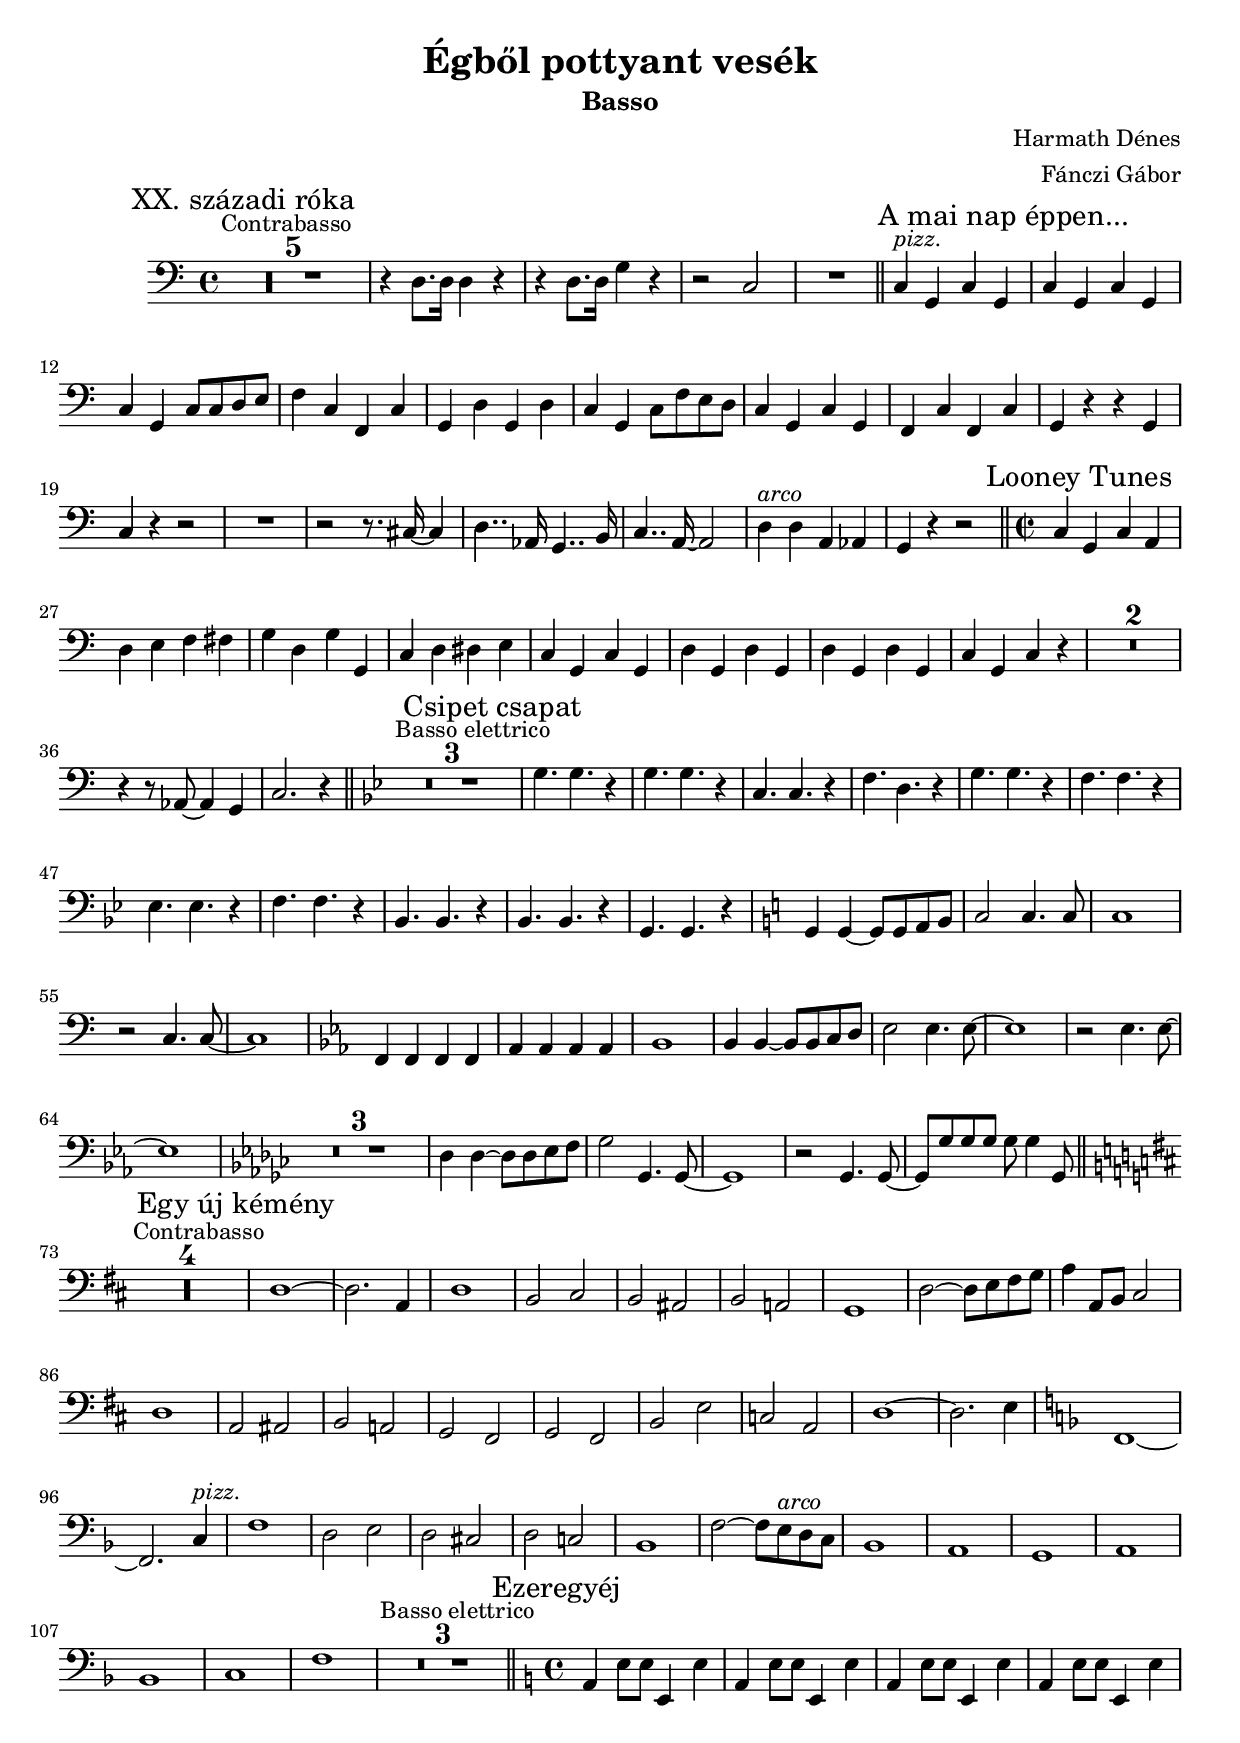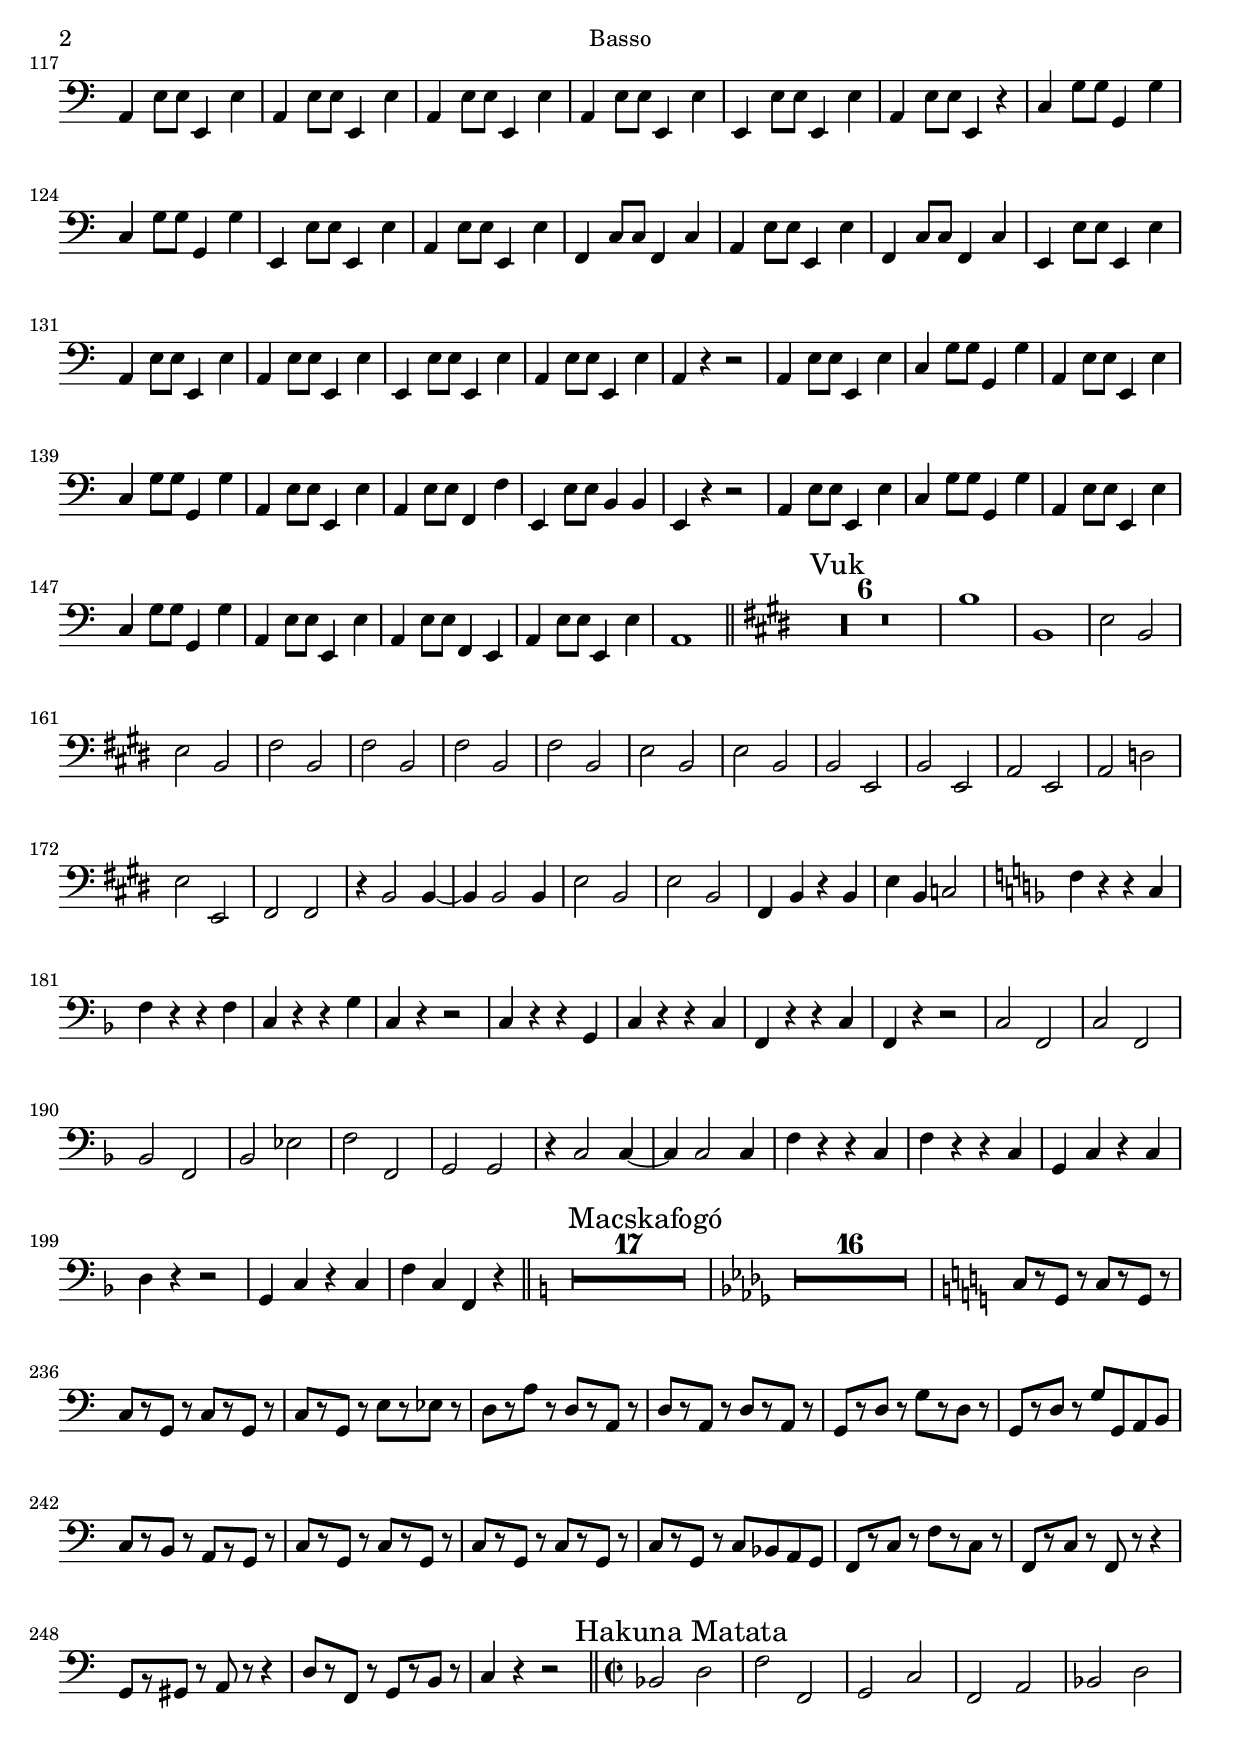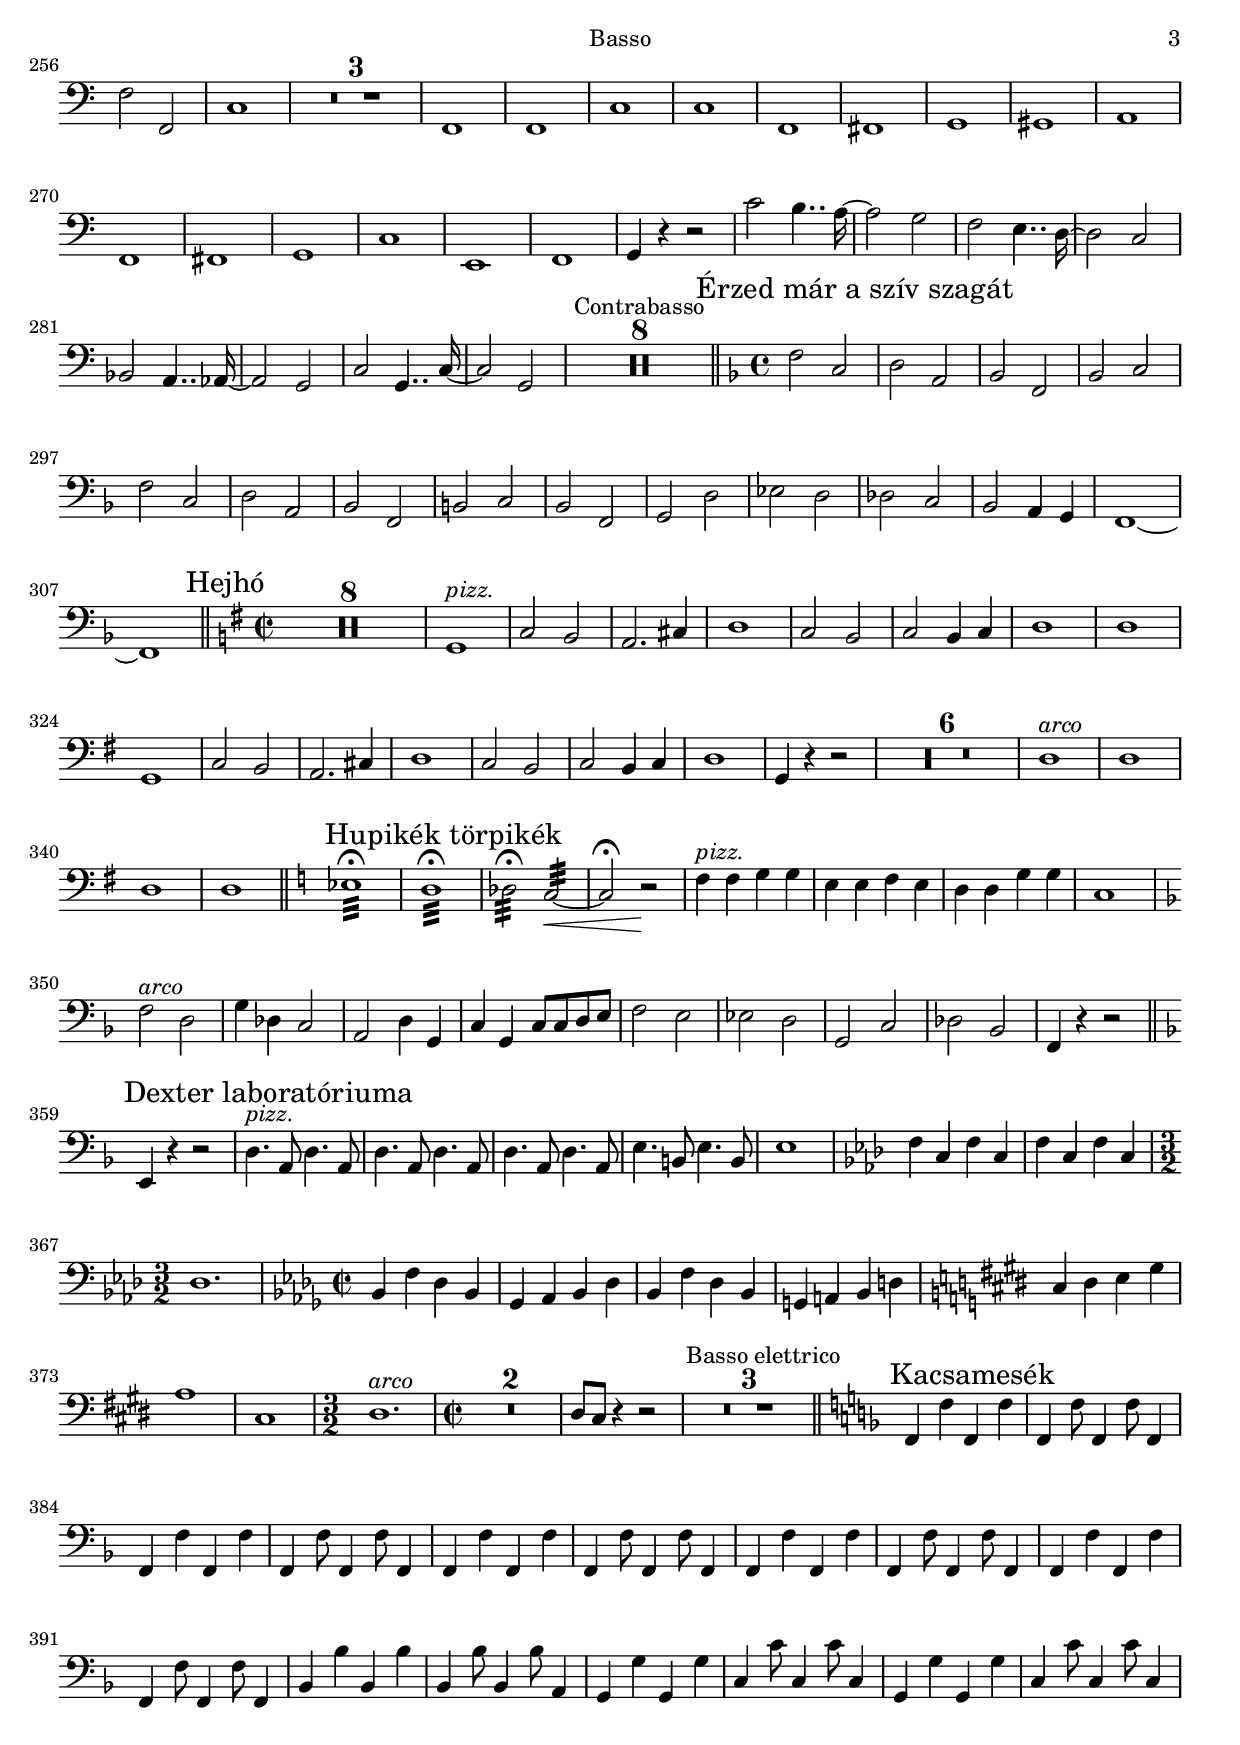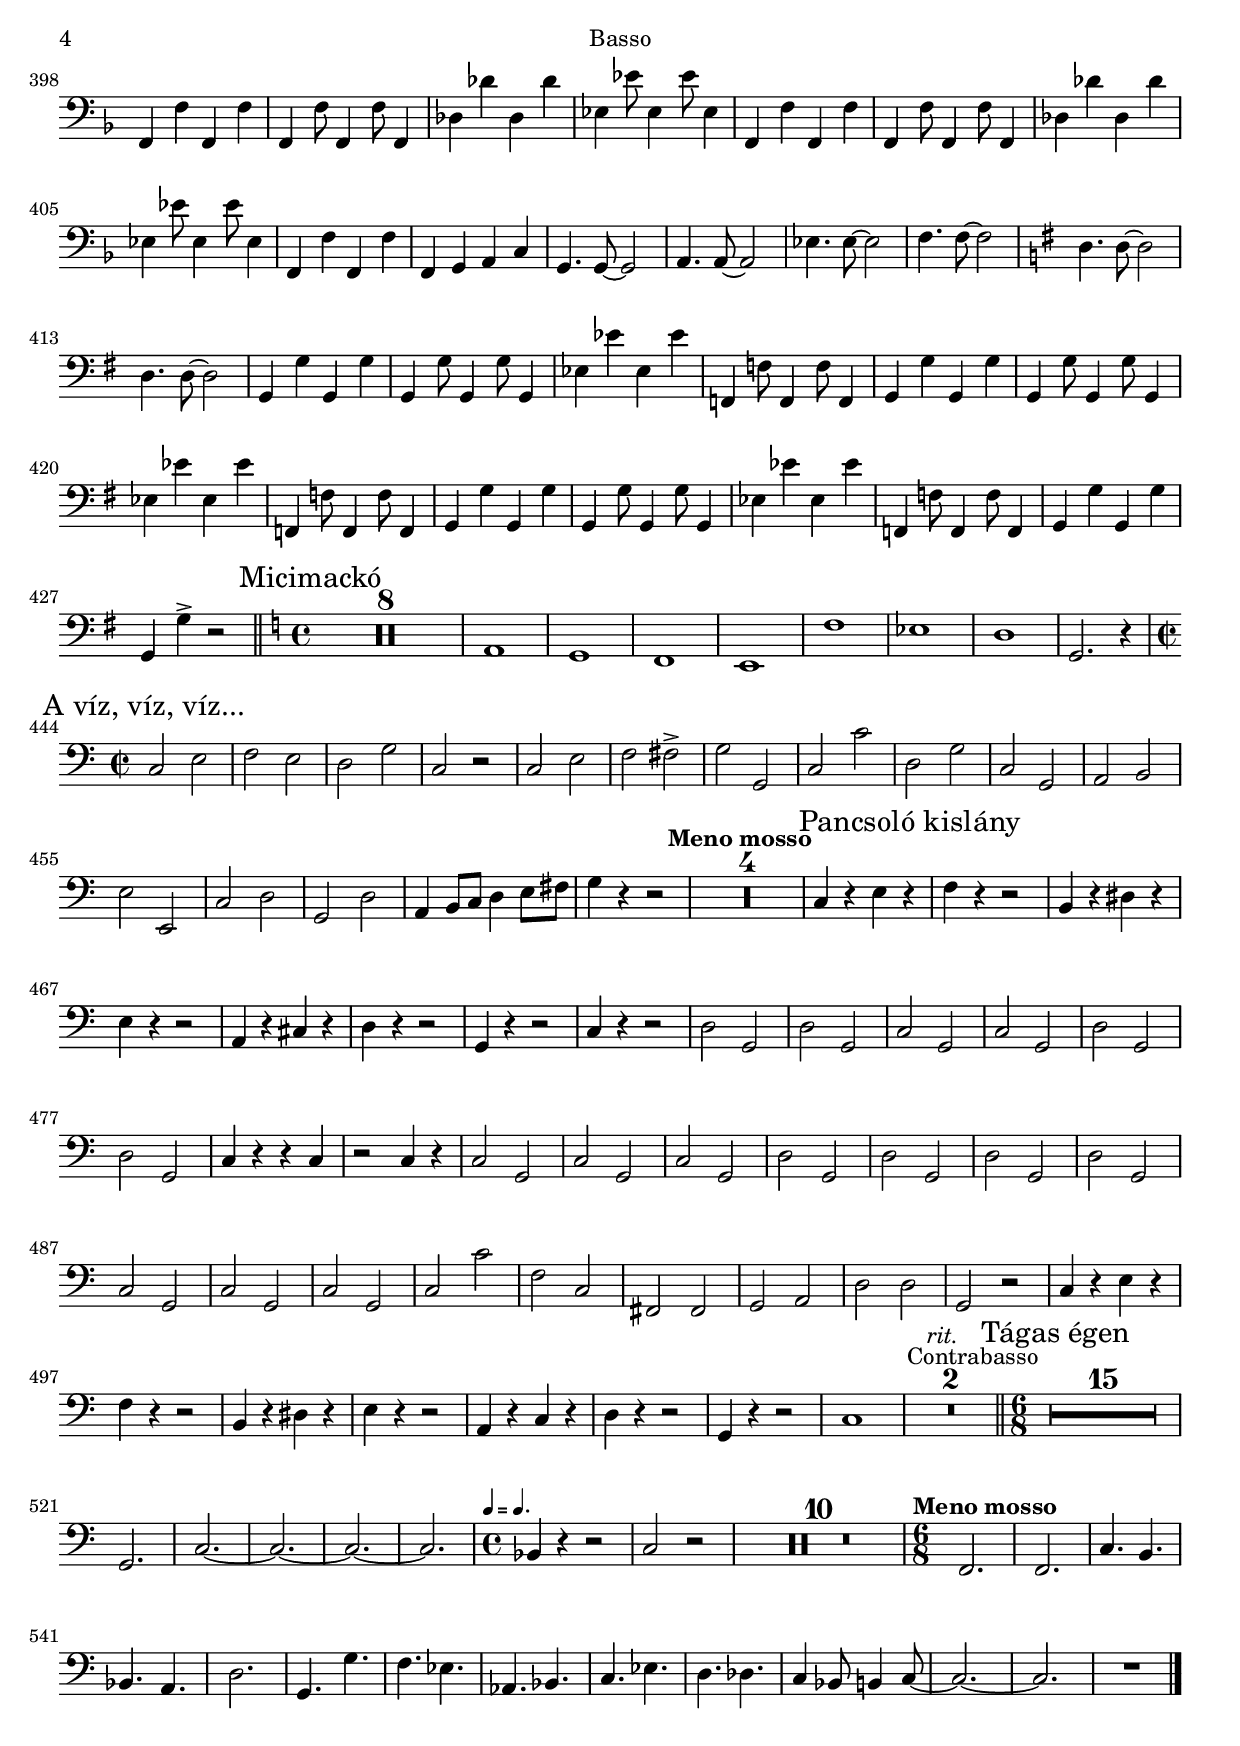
\include "Global.ly"

\header { instrument = "Basso" }

\score { << \Global \\ \oneVoice \keepWithTag #'part \Basso >> }

\paper { ragged-last-bottom = ##f }